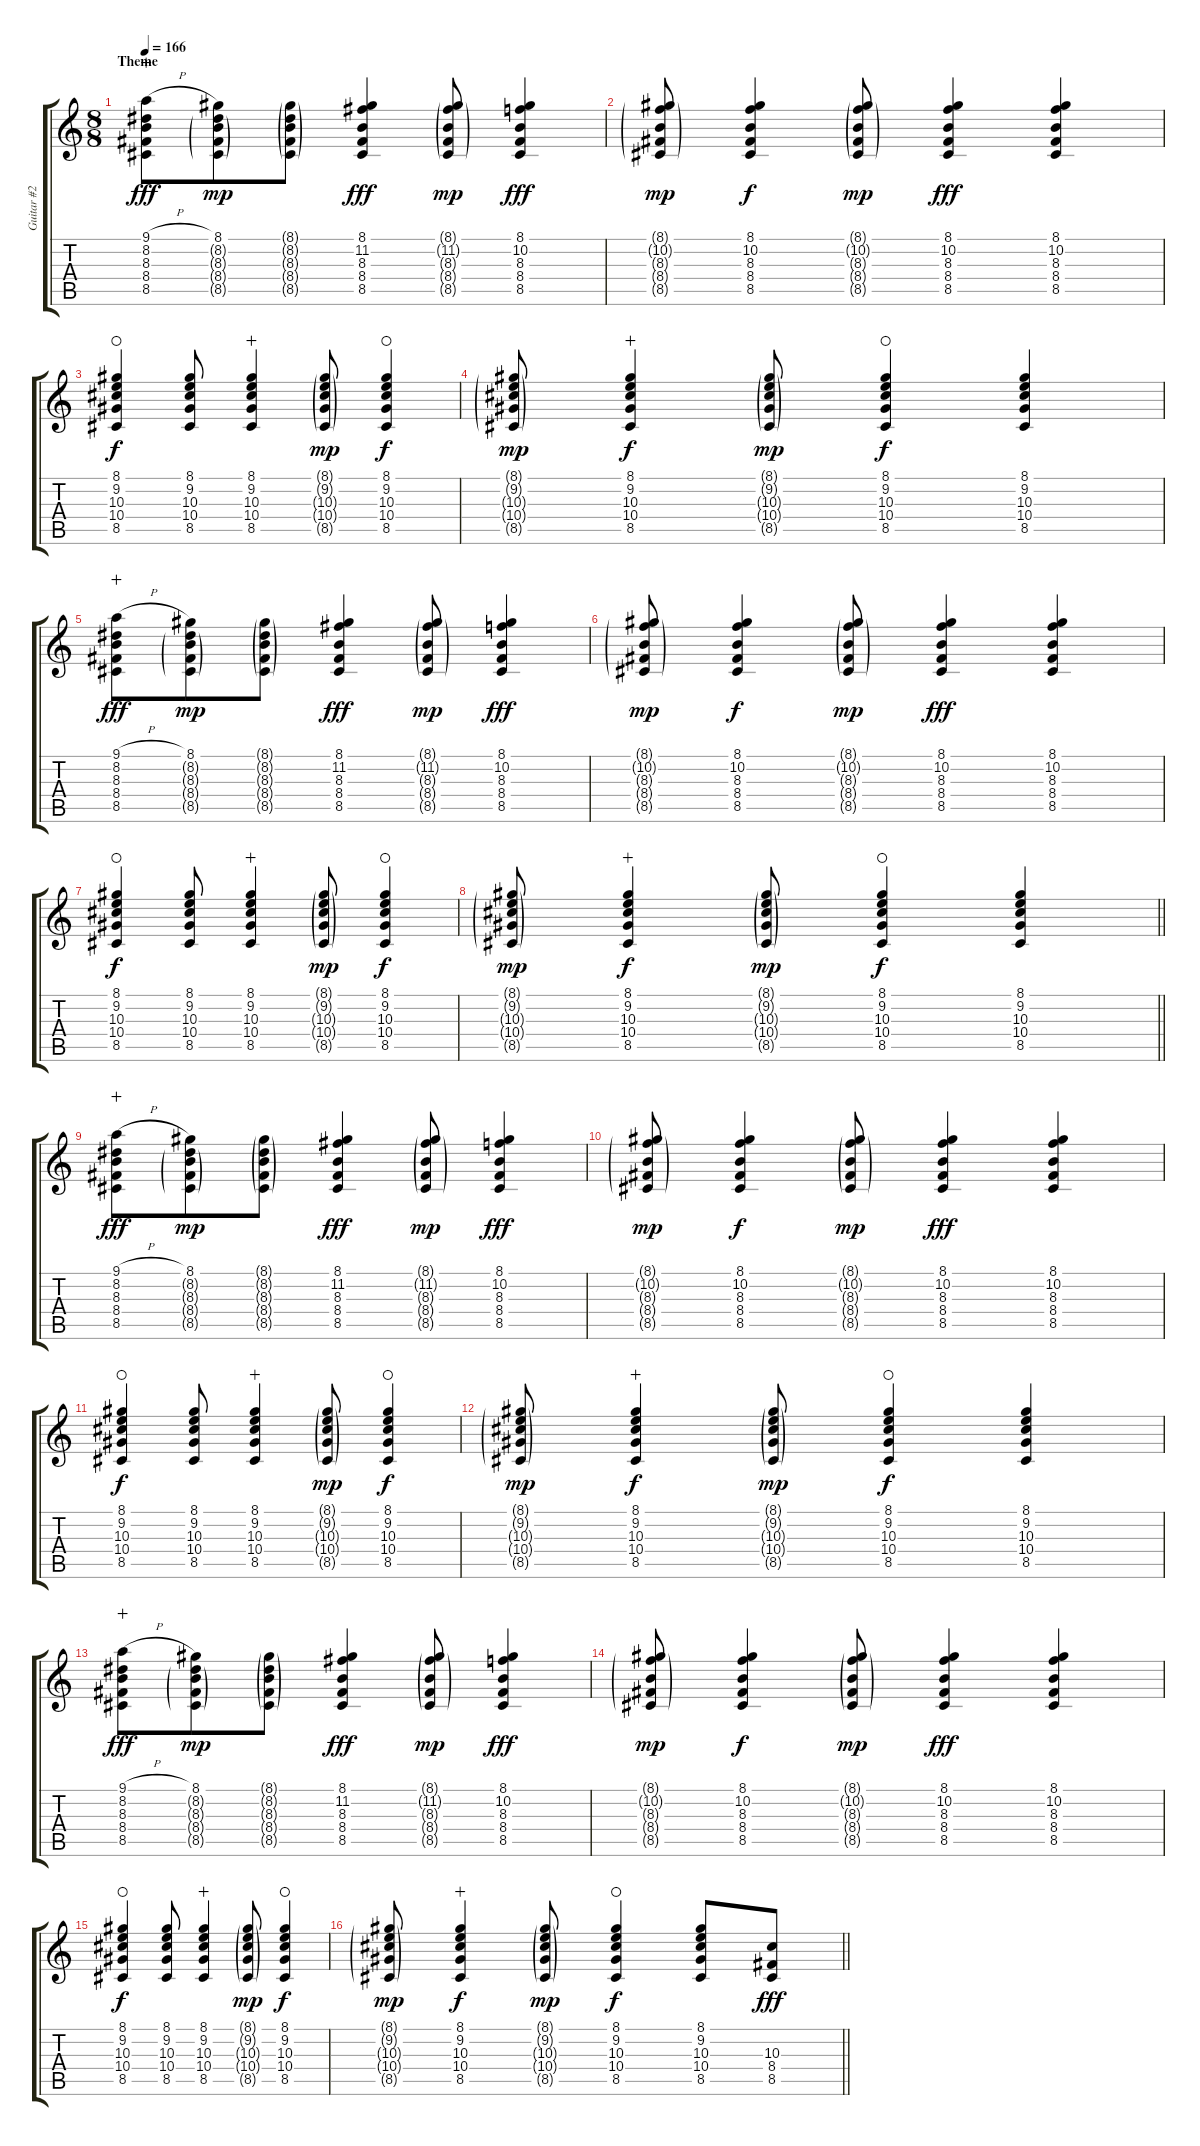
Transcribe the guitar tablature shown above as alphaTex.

\track ("Guitar #2" "Guitar #2") {instrument distortionguitar}
\staff {score tabs}
\tuning (C4 G3 Eb3 Bb2 F2 C2) {hide}
\ts (8 8)
\section ("" "Theme")
\tempo 166
\clef g2
\ks c
(9.1{h} 8.2 8.3 8.4 8.5).8{dy fff wahc} (8.1 8.2{g} 8.3{g} 8.4{g} 8.5{g}).8{dy mp} (8.1{g} 8.2{g} 8.3{g} 8.4{g} 8.5{g}).8 (8.1 11.2 8.3 8.4 8.5).4{dy fff} (8.1{g} 11.2{g} 8.3{g} 8.4{g} 8.5{g}).8{dy mp} (8.1 10.2 8.3 8.4 8.5).4{dy fff} |
(8.1{g} 10.2{g} 8.3{g} 8.4{g} 8.5{g}).8{dy mp} (8.1 10.2 8.3 8.4 8.5).4{dy f} (8.1{g} 10.2{g} 8.3{g} 8.4{g} 8.5{g}).8{dy mp} (8.1 10.2 8.3 8.4 8.5).4{dy fff} (8.1 10.2 8.3 8.4 8.5).4 |
(8.1 9.2 10.3 10.4 8.5).4{dy f waho} (8.1 9.2 10.3 10.4 8.5).8 (8.1 9.2 10.3 10.4 8.5).4{wahc} (8.1{g} 9.2{g} 10.3{g} 10.4{g} 8.5{g}).8{dy mp} (8.1 9.2 10.3 10.4 8.5).4{dy f waho} |
(8.1{g} 9.2{g} 10.3{g} 10.4{g} 8.5{g}).8{dy mp} (8.1 9.2 10.3 10.4 8.5).4{dy f wahc} (8.1{g} 9.2{g} 10.3{g} 10.4{g} 8.5{g}).8{dy mp} (8.1 9.2 10.3 10.4 8.5).4{dy f waho} (8.1 9.2 10.3 10.4 8.5).4 |
(9.1{h} 8.2 8.3 8.4 8.5).8{dy fff wahc} (8.1 8.2{g} 8.3{g} 8.4{g} 8.5{g}).8{dy mp} (8.1{g} 8.2{g} 8.3{g} 8.4{g} 8.5{g}).8 (8.1 11.2 8.3 8.4 8.5).4{dy fff} (8.1{g} 11.2{g} 8.3{g} 8.4{g} 8.5{g}).8{dy mp} (8.1 10.2 8.3 8.4 8.5).4{dy fff} |
(8.1{g} 10.2{g} 8.3{g} 8.4{g} 8.5{g}).8{dy mp} (8.1 10.2 8.3 8.4 8.5).4{dy f} (8.1{g} 10.2{g} 8.3{g} 8.4{g} 8.5{g}).8{dy mp} (8.1 10.2 8.3 8.4 8.5).4{dy fff} (8.1 10.2 8.3 8.4 8.5).4 |
(8.1 9.2 10.3 10.4 8.5).4{dy f waho} (8.1 9.2 10.3 10.4 8.5).8 (8.1 9.2 10.3 10.4 8.5).4{wahc} (8.1{g} 9.2{g} 10.3{g} 10.4{g} 8.5{g}).8{dy mp} (8.1 9.2 10.3 10.4 8.5).4{dy f waho} |
\barLineRight lightlight
(8.1{g} 9.2{g} 10.3{g} 10.4{g} 8.5{g}).8{dy mp} (8.1 9.2 10.3 10.4 8.5).4{dy f wahc} (8.1{g} 9.2{g} 10.3{g} 10.4{g} 8.5{g}).8{dy mp} (8.1 9.2 10.3 10.4 8.5).4{dy f waho} (8.1 9.2 10.3 10.4 8.5).4 |
\section ("" "")
(9.1{h} 8.2 8.3 8.4 8.5).8{dy fff wahc} (8.1 8.2{g} 8.3{g} 8.4{g} 8.5{g}).8{dy mp} (8.1{g} 8.2{g} 8.3{g} 8.4{g} 8.5{g}).8 (8.1 11.2 8.3 8.4 8.5).4{dy fff} (8.1{g} 11.2{g} 8.3{g} 8.4{g} 8.5{g}).8{dy mp} (8.1 10.2 8.3 8.4 8.5).4{dy fff} |
(8.1{g} 10.2{g} 8.3{g} 8.4{g} 8.5{g}).8{dy mp} (8.1 10.2 8.3 8.4 8.5).4{dy f} (8.1{g} 10.2{g} 8.3{g} 8.4{g} 8.5{g}).8{dy mp} (8.1 10.2 8.3 8.4 8.5).4{dy fff} (8.1 10.2 8.3 8.4 8.5).4 |
(8.1 9.2 10.3 10.4 8.5).4{dy f waho} (8.1 9.2 10.3 10.4 8.5).8 (8.1 9.2 10.3 10.4 8.5).4{wahc} (8.1{g} 9.2{g} 10.3{g} 10.4{g} 8.5{g}).8{dy mp} (8.1 9.2 10.3 10.4 8.5).4{dy f waho} |
(8.1{g} 9.2{g} 10.3{g} 10.4{g} 8.5{g}).8{dy mp} (8.1 9.2 10.3 10.4 8.5).4{dy f wahc} (8.1{g} 9.2{g} 10.3{g} 10.4{g} 8.5{g}).8{dy mp} (8.1 9.2 10.3 10.4 8.5).4{dy f waho} (8.1 9.2 10.3 10.4 8.5).4 |
(9.1{h} 8.2 8.3 8.4 8.5).8{dy fff wahc} (8.1 8.2{g} 8.3{g} 8.4{g} 8.5{g}).8{dy mp} (8.1{g} 8.2{g} 8.3{g} 8.4{g} 8.5{g}).8 (8.1 11.2 8.3 8.4 8.5).4{dy fff} (8.1{g} 11.2{g} 8.3{g} 8.4{g} 8.5{g}).8{dy mp} (8.1 10.2 8.3 8.4 8.5).4{dy fff} |
(8.1{g} 10.2{g} 8.3{g} 8.4{g} 8.5{g}).8{dy mp} (8.1 10.2 8.3 8.4 8.5).4{dy f} (8.1{g} 10.2{g} 8.3{g} 8.4{g} 8.5{g}).8{dy mp} (8.1 10.2 8.3 8.4 8.5).4{dy fff} (8.1 10.2 8.3 8.4 8.5).4 |
(8.1 9.2 10.3 10.4 8.5).4{dy f waho} (8.1 9.2 10.3 10.4 8.5).8 (8.1 9.2 10.3 10.4 8.5).4{wahc} (8.1{g} 9.2{g} 10.3{g} 10.4{g} 8.5{g}).8{dy mp} (8.1 9.2 10.3 10.4 8.5).4{dy f waho} |
\barLineRight lightlight
(8.1{g} 9.2{g} 10.3{g} 10.4{g} 8.5{g}).8{dy mp} (8.1 9.2 10.3 10.4 8.5).4{dy f wahc} (8.1{g} 9.2{g} 10.3{g} 10.4{g} 8.5{g}).8{dy mp} (8.1 9.2 10.3 10.4 8.5).4{dy f waho} (8.1 9.2 10.3 10.4 8.5).8 (10.3 8.4 8.5).8{dy fff}
